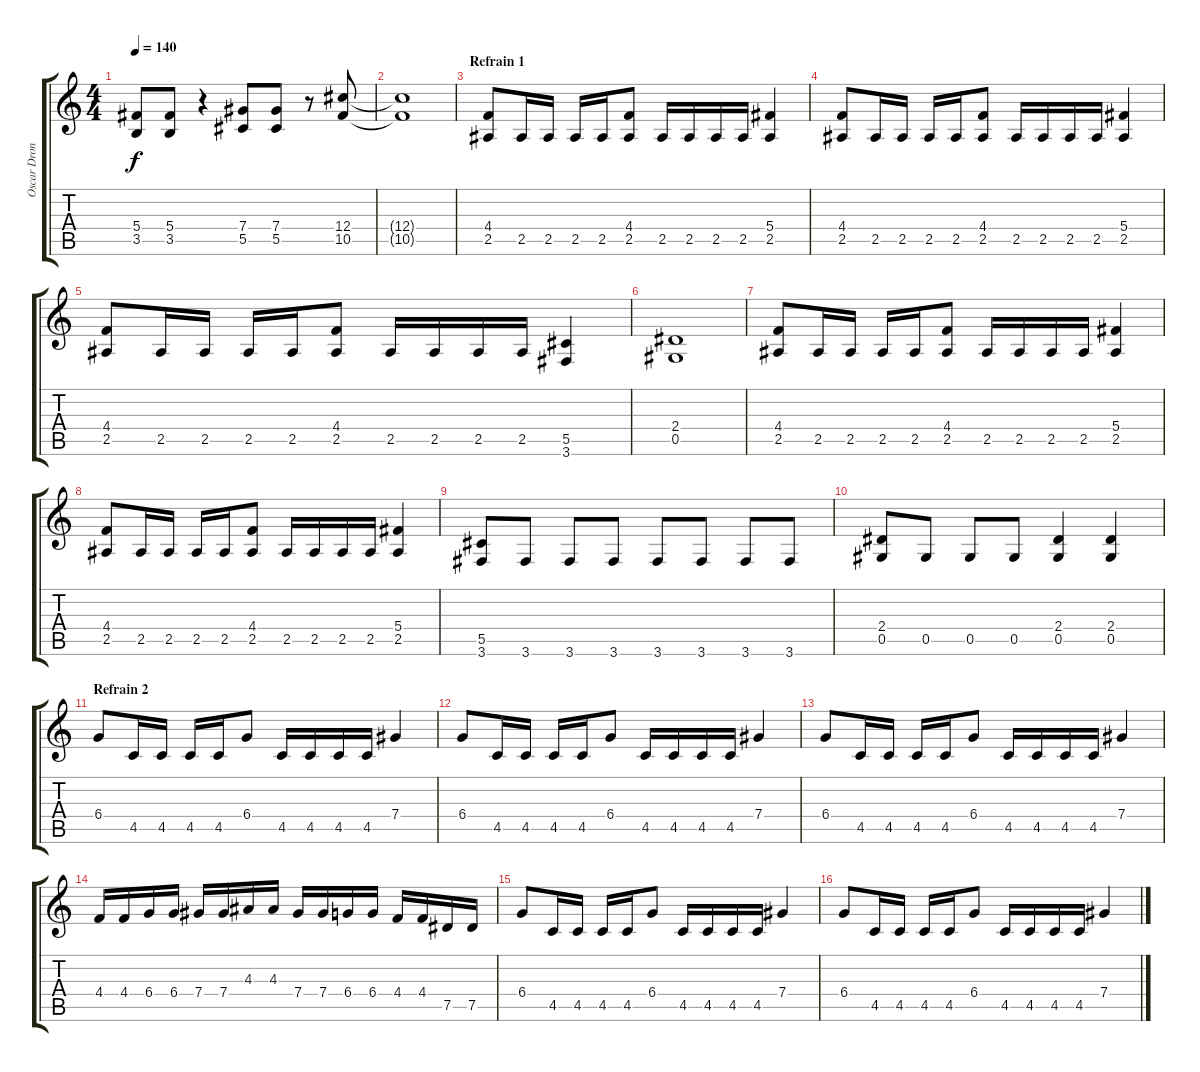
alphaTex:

\track ("Oscar Dronjak :: Guitar 2" "Oscar Dron") {instrument distortionguitar}
\staff {score tabs}
\tuning (Eb4 Bb3 Gb3 Db3 Ab2 Eb2) {hide}
\ts (4 4)
\tempo 140
\clef g2
\ks c
(5.4 3.5).8{dy f} (5.4 3.5).8 r.4 (7.4 5.5).8 (7.4 5.5).8 r.8 (12.4 10.5).8 |
(12.4{t} 10.5{t}).1 |
\section ("" "Refrain 1")
(4.4 2.5).8 2.5.16 2.5.16 2.5.16 2.5.16 (4.4 2.5).8 2.5.16 2.5.16 2.5.16 2.5.16 (5.4 2.5).4 |
(4.4 2.5).8 2.5.16 2.5.16 2.5.16 2.5.16 (4.4 2.5).8 2.5.16 2.5.16 2.5.16 2.5.16 (5.4 2.5).4 |
(4.4 2.5).8 2.5.16 2.5.16 2.5.16 2.5.16 (4.4 2.5).8 2.5.16 2.5.16 2.5.16 2.5.16 (5.5 3.6).4 |
(2.4 0.5).1 |
(4.4 2.5).8 2.5.16 2.5.16 2.5.16 2.5.16 (4.4 2.5).8 2.5.16 2.5.16 2.5.16 2.5.16 (5.4 2.5).4 |
(4.4 2.5).8 2.5.16 2.5.16 2.5.16 2.5.16 (4.4 2.5).8 2.5.16 2.5.16 2.5.16 2.5.16 (5.4 2.5).4 |
(5.5 3.6).8 3.6.8 3.6.8 3.6.8 3.6.8 3.6.8 3.6.8 3.6.8 |
(2.4 0.5).8 0.5.8 0.5.8 0.5.8 (2.4 0.5).4 (2.4 0.5).4 |
\section ("" "Refrain 2")
6.4.8 4.5.16 4.5.16 4.5.16 4.5.16 6.4.8 4.5.16 4.5.16 4.5.16 4.5.16 7.4.4 |
6.4.8 4.5.16 4.5.16 4.5.16 4.5.16 6.4.8 4.5.16 4.5.16 4.5.16 4.5.16 7.4.4 |
6.4.8 4.5.16 4.5.16 4.5.16 4.5.16 6.4.8 4.5.16 4.5.16 4.5.16 4.5.16 7.4.4 |
4.4.16 4.4.16 6.4.16 6.4.16 7.4.16 7.4.16 4.3.16 4.3.16 7.4.16 7.4.16 6.4.16 6.4.16 4.4.16 4.4.16 7.5.16 7.5.16 |
6.4.8 4.5.16 4.5.16 4.5.16 4.5.16 6.4.8 4.5.16 4.5.16 4.5.16 4.5.16 7.4.4 |
6.4.8 4.5.16 4.5.16 4.5.16 4.5.16 6.4.8 4.5.16 4.5.16 4.5.16 4.5.16 7.4.4
